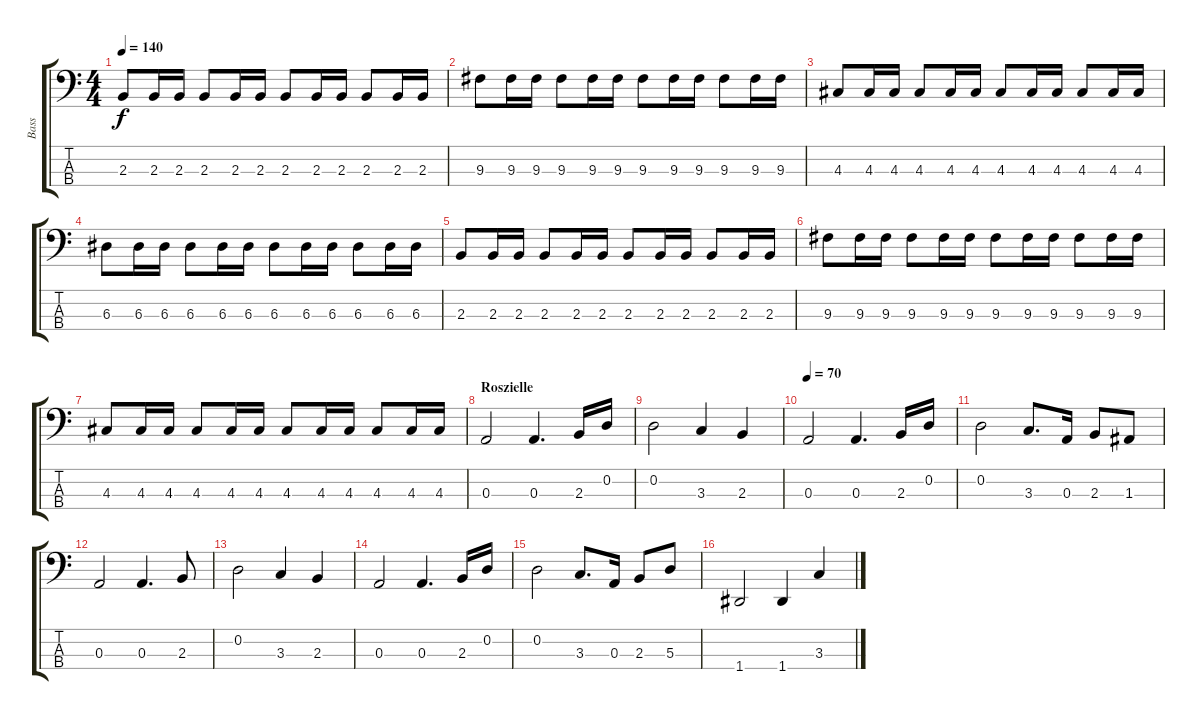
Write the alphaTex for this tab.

\track ("Bass" "Bass") {instrument electricbasspick}
\staff {score tabs}
\tuning (G2 D2 A1 D1) {hide}
\ts (4 4)
\tempo 140
\clef f4
\ks c
2.3.8{dy f} 2.3.16 2.3.16 2.3.8 2.3.16 2.3.16 2.3.8 2.3.16 2.3.16 2.3.8 2.3.16 2.3.16 |
9.3.8 9.3.16 9.3.16 9.3.8 9.3.16 9.3.16 9.3.8 9.3.16 9.3.16 9.3.8 9.3.16 9.3.16 |
4.3.8 4.3.16 4.3.16 4.3.8 4.3.16 4.3.16 4.3.8 4.3.16 4.3.16 4.3.8 4.3.16 4.3.16 |
6.3.8 6.3.16 6.3.16 6.3.8 6.3.16 6.3.16 6.3.8 6.3.16 6.3.16 6.3.8 6.3.16 6.3.16 |
2.3.8 2.3.16 2.3.16 2.3.8 2.3.16 2.3.16 2.3.8 2.3.16 2.3.16 2.3.8 2.3.16 2.3.16 |
9.3.8 9.3.16 9.3.16 9.3.8 9.3.16 9.3.16 9.3.8 9.3.16 9.3.16 9.3.8 9.3.16 9.3.16 |
4.3.8 4.3.16 4.3.16 4.3.8 4.3.16 4.3.16 4.3.8 4.3.16 4.3.16 4.3.8 4.3.16 4.3.16 |
\section ("" "Roszielle")
0.3.2 0.3.4{d} 2.3.16 0.2.16 |
0.2.2 3.3.4 2.3.4 |
\tempo 70
0.3.2 0.3.4{d} 2.3.16 0.2.16 |
0.2.2 3.3.8{d} 0.3.16 2.3.8 1.3.8 |
0.3.2 0.3.4{d} 2.3.8 |
0.2.2 3.3.4 2.3.4 |
0.3.2 0.3.4{d} 2.3.16 0.2.16 |
0.2.2 3.3.8{d} 0.3.16 2.3.8 5.3.8 |
1.4.2 1.4.4 3.3.4
